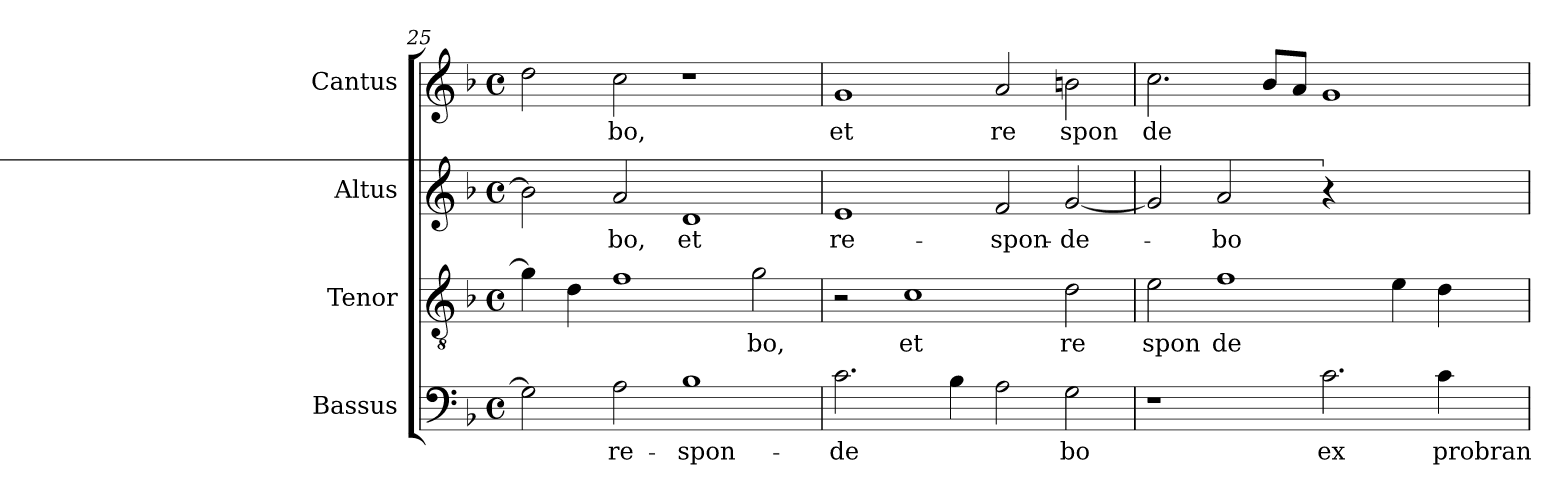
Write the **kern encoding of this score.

**kern	**text	**kern	**text	**kern	**text	**kern	**text
*part4	*part4	*part3	*part3	*part2	*part2	*part1	*part1
*staff4	*staff4	*staff3	*staff3	*staff2	*staff2	*staff1	*staff1
*I"Bassus	*	*I"Tenor	*	*I"Altus	*	*I"Cantus	*
*clefF4	*	*clefGv2	*	*clefG2	*	*clefG2	*
*k[b-]	*	*k[b-]	*	*k[b-]	*	*k[b-]	*
*F:	*	*F:	*	*F:	*	*F:	*
*M4/4	*	*M4/4	*	*M4/4	*	*M4/4	*
*met(c)	*	*met(c)	*	*met(c)	*	*met(c)	*
=25	=25	=25	=25	=25	=25	=25	=25
2G\]	.	4g\]	.	2b-\]	.	2dd\	.
.	.	4d\	.	.	.	.	.
!	!LO:LY:b:cj	!	!	!	!LO:LY:b:cj	!	!LO:LY:b:cj
2A\	re-	1f	.	2a/	-bo,	2cc\	-bo,
!	!LO:LY:b:cj	!	!	!	!LO:LY:b:cj	!	!
1B-	-spon-	.	.	1d	et	1r	.
!	!	!	!LO:LY:b:cj	!	!	!	!
.	.	2g\	-bo,	.	.	.	.
!!LO:LB:g=z
=26	=26	=26	=26	=26	=26	=26	=26
!	!LO:LY:b:cj	!	!	!	!LO:LY:b:cj	!	!LO:LY:b:cj
2.c\	-de	2r	.	1e	re-	1g	et
!	!	!	!LO:LY:b:cj	!	!	!	!
.	.	1c	et	.	.	.	.
4B-\	.	.	.	.	.	.	.
!	!	!	!	!	!LO:LY:b:cj	!	!LO:LY:b:cj
2A\	.	.	.	2f/	-spon-	2a/	re
!	!LO:LY:b:cj	!	!LO:LY:b:cj	!	!LO:LY:b:cj	!	!LO:LY:b:cj
2G\	bo	2d\	re	[<2g/	-de-	2bn\	spon
=27	=27	=27	=27	=27	=27	=27	=27
!	!	!	!LO:LY:b:cj	!	!	!	!LO:LY:b:cj
1r	.	2e\	spon	2g/]	.	2.cc\	de
!	!	!	!LO:LY:b:cj	!	!LO:LY:b:cj	!	!
.	.	1f	de	2a/	-bo	.	.
.	.	.	.	.	.	8b-/L	.
.	.	.	.	.	.	8a/J	.
!	!LO:LY:b:cj	!	!	!LO:N:vis=1	!	!	!
2.c\	ex	.	.	4%5r	.	1g	.
.	.	4e\	.	.	.	.	.
!	!LO:LY:b	!	!	!	!	!	!
4c\	probran	4d\	.	.	.	.	.
4ryy	.	4ryy	.	.	.	4ryy	.
=	=	=	=	=	=	=	=
*-	*-	*-	*-	*-	*-	*-	*-
